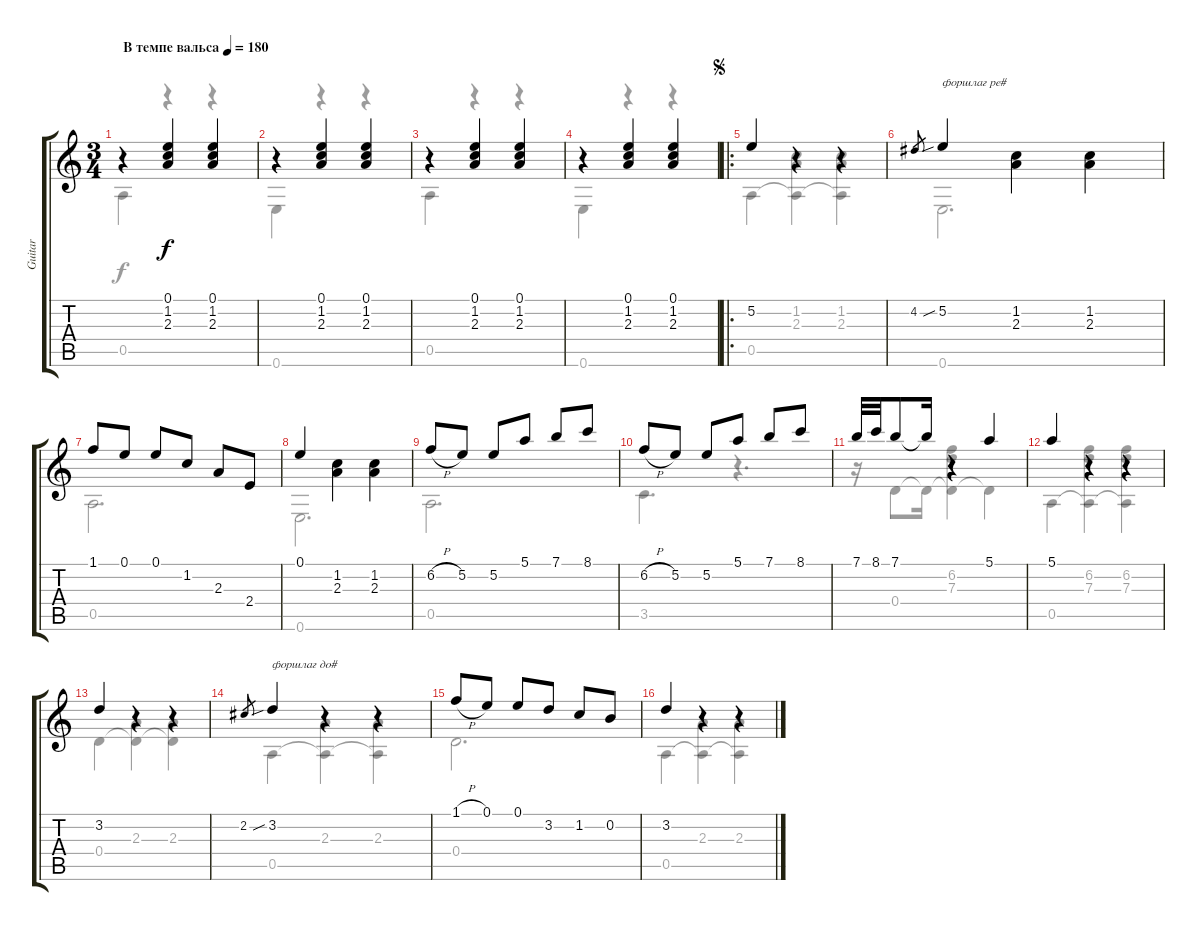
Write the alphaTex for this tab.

\track ("Guitar" "Guitar") {instrument acousticguitarnylon}
\staff {score tabs}
\tuning (E4 B3 G3 D3 A2 E2) {hide}
\voice
\ts (3 4)
\tempo (180 "В темпе вальса")
\clef g2
\ks c
r.4{dy f instrument acousticguitarnylon} (0.1 1.2 2.3).4 (0.1 1.2 2.3).4 |
r.4 (0.1 1.2 2.3).4 (0.1 1.2 2.3).4 |
r.4 (0.1 1.2 2.3).4 (0.1 1.2 2.3).4 |
r.4 (0.1 1.2 2.3).4 (0.1 1.2 2.3).4 |
\ro
\jump segno
5.2.4 r.4 r.4 |
4.2.8{gr} 5.2{sib}.4{txt "форшлаг ре#"} (1.2 2.3).4{beam Down} (1.2 2.3).4{beam Down} |
1.1.8 0.1.8 0.1.8 1.2.8 2.3.8 2.4.8 |
0.1.4 (1.2 2.3).4{beam Down} (1.2 2.3).4{beam Down} |
6.2{h}.8 5.2.8 5.2.8 5.1.8 7.1.8 8.1.8 |
6.2{h}.8 5.2.8 5.2.8 5.1.8 7.1.8 8.1.8 |
7.1.32 8.1.32 7.1.8 7.1{t}.16 r.4 5.1.4 |
5.1.4 r.4 r.4 |
3.2.4 r.4 r.4 |
2.2.8{gr} 3.2{sib}.4{txt "форшлаг до#"} r.4 r.4 |
1.1{h}.8 0.1.8 0.1.8 3.2.8 1.2.8 0.2.8 |
3.2.4 r.4 r.4
\voice
\clef g2
\ottava regular
\simile none
\ks c
0.5.4{dy f} r.4 r.4 |
0.6.4 r.4 r.4 |
0.5.4 r.4 r.4 |
0.6.4 r.4 r.4 |
0.5.4 (1.2 2.3 0.5{t}).4 (1.2 2.3 0.5{t}).4 |
0.6.2{d} |
0.5.2{d} |
0.6.2{d} |
0.5.2{d} |
3.5.4{d} r.4{d} |
r.16 0.4.8 0.4{t}.16 (6.2 7.3 0.4{t}).4 0.4{t}.4 |
0.5.4 (6.2 7.3 0.5{t}).4 (6.2 7.3 0.5{t}).4 |
0.4.4 (2.3 0.4{t}).4 (2.3 0.4{t}).4 |
0.5.4 (2.3 0.5{t}).4 (2.3 0.5{t}).4 |
0.4.2{d} |
0.5.4 (2.3 0.5{t}).4 (2.3 0.5{t}).4
